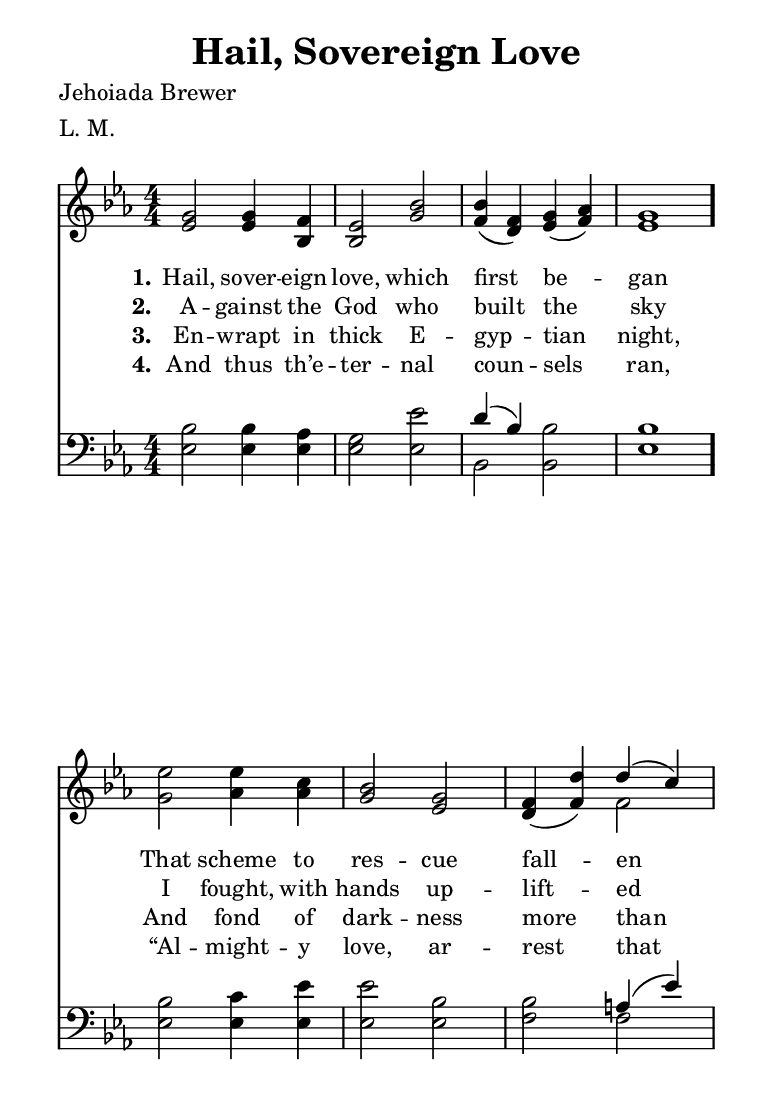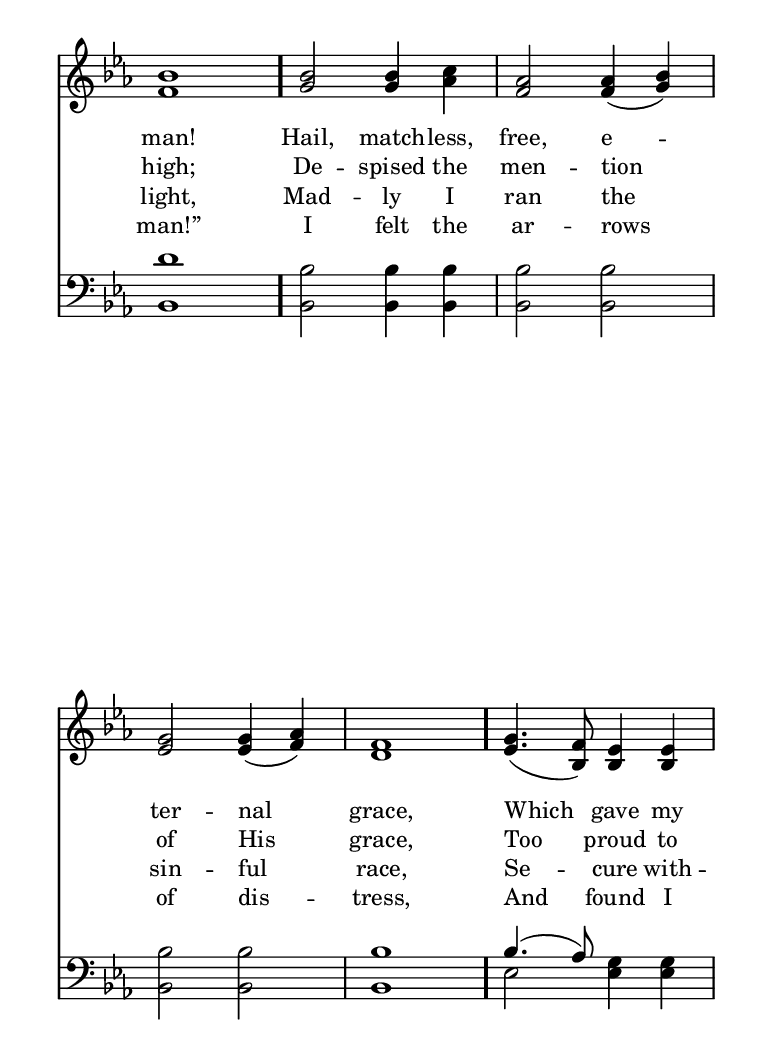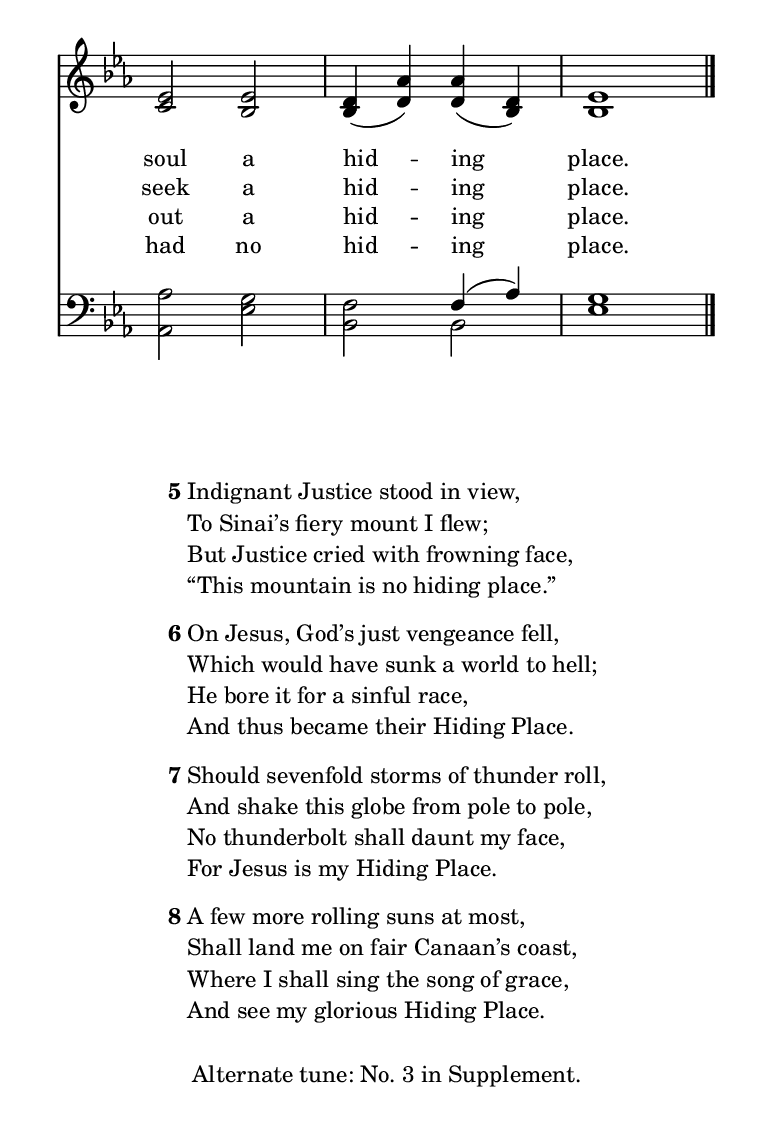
\include "common/global.ily"
\paper {
  \include "common/paper.ily"
  systems-per-page = #(cond (is-eogsized 2) (#t #f))
}

\header{
  hymnnumber = "88"
  title = "Hail, Sovereign Love"
  tunename = "Bera"
  meter = "L. M."
  poet = "Jehoiada Brewer" % original has "Jehoida"
  composer = ""
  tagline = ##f
}

% for fermata in MIDI
ta = { \tempo 4=110 }
tb = { \tempo 4=55  }

patternAA = { c2       c4 c4 | c2 c2      | c4( c4) c4( c4) | c1 }
patternAB = { c2       c4 c4 | c2 c2      | c4( c4) c2      | c1 }
patternAC = { c2       c4 c4 | c2 c2      | c2      c2      | c1 }
patternAD = { c2       c4 c4 | c2 c2      | c2      c4( c4) | c1 }
patternAE = { c2       c4 c4 | c2 c4( c4) | c2      c4( c4) | c1 }
patternAF = { c4.( c8) c4 c4 | c2 c2      | c4( c4) c4( c4) | c1 }
patternAG = { c4.( c8) c4 c4 | c2 c2      | c2      c4( c4) | c1 }

global = {
  \include "common/overrides.ily"
  \override Staff.TimeSignature.style = #'numbered
  \time 4/4
  \override Score.MetronomeMark.transparent = ##t % hide all fermata changes too
  \ta
  \key ees \major
  \autoBeamOff
}

notesSoprano = {
\global
\relative c'' {

  \changePitch \patternAA { g g f | ees bes' bes f g aes | g }
  \changePitch \patternAA { ees' ees c | bes g | f d' d c | bes }
  \changePitch \patternAE { bes bes c | aes aes bes | g g aes | f }
  \changePitch \patternAF { g f ees ees | ees ees | d aes' aes d, | ees }

  \bar "|."

}
}

notesAlto = {
\global
\relative e' {

  \changePitch \patternAA { ees ees bes | bes g' | f d ees f | ees }
  \changePitch \patternAB { g aes aes | g ees | d f f | f }
  \changePitch \patternAE { g g aes | f f g | ees ees f | d }
  \changePitch \patternAF { ees bes bes bes | c bes | bes d d bes | bes }

}
}

notesTenor = {
\global
\relative a {

  \changePitch \patternAB { bes bes aes | g ees' | d bes bes | bes }
  \changePitch \patternAD { bes | c ees | ees bes | bes a ees' | d }
  \changePitch \patternAC { bes bes bes | bes bes | bes bes | bes }
  \changePitch \patternAG { bes aes | g g | aes g | f f aes | g }

}
}

notesBass = {
\global
\relative f {

  \changePitch \patternAC { ees ees ees | ees ees | bes bes | ees }
  \changePitch \patternAC { ees ees ees | ees ees | f f | bes, }
  \changePitch \patternAC { bes bes bes | bes bes | bes bes | bes }
  \changePitch \patternAC { ees ees ees | aes, ees' | bes bes | ees }

}
}

wordsA = \lyricmode {
\set stanza = "1."

Hail, sover -- eign love, which first be -- gan \bar "."
That scheme to res -- cue fall -- en man! \bar "."
Hail, match -- less, free, e -- ter -- nal grace, \bar "."
Which gave my soul a hid -- ing place. \bar "."

}

wordsB = \lyricmode {
\set stanza = "2."

A -- gainst the God who built the sky
I fought, with hands up -- lift -- ed high;
De -- spised the men -- tion of His grace,
Too proud to seek a hid -- ing place.

}

wordsC = \lyricmode {
\set stanza = "3."

En -- wrapt in thick E -- gyp -- tian night,
And fond of dark -- ness more than light,
Mad -- ly I ran the sin -- ful race,
Se -- cure with -- out a hid -- ing place.

}

wordsD = \lyricmode {
\set stanza = "4."

And thus th’e -- ter -- nal coun -- sels ran,
“Al -- might -- y love, ar -- rest that man!”
I felt the ar -- rows of dis -- tress,
And found I had no hid -- ing place.

}

wordsE = \markuplist {

\line { Indignant Justice stood in view, }
\line { To Sinai’s fiery mount I flew; }
\line { But Justice cried with frowning face, }
\line { “This mountain is no hiding place.” }

}

wordsF = \markuplist {

\line { On Jesus, God’s just vengeance fell, }
\line { Which would have sunk a world to hell; }
\line { He bore it for a sinful race, }
\line { And thus became their Hiding Place. }

}

wordsG = \markuplist {

\line { Should sevenfold storms of thunder roll, }
\line { And shake this globe from pole to pole, }
\line { No thunderbolt shall daunt my face, }
\line { For Jesus is my Hiding Place. }

}

wordsH = \markuplist {

\line { A few more rolling suns at most, }
\line { Shall land me on fair Canaan’s coast, }
\line { Where I shall sing the song of grace, }
\line { And see my glorious Hiding Place. }

}

\score {
  \context ChoirStaff <<
    \context Staff = upper <<
      \set ChoirStaff.systemStartDelimiter = #'SystemStartBar
      \set ChoirStaff.printPartCombineTexts = ##f
      \partcombine #'(2 . 9) \notesSoprano \notesAlto
      \context NullVoice = sopranos { \voiceOne << \notesSoprano >> }
      \context NullVoice = altos { \voiceTwo << \notesAlto >> }
      \context Lyrics = one   \lyricsto sopranos \wordsA
      \context Lyrics = two   \lyricsto sopranos \wordsB
      \context Lyrics = three \lyricsto sopranos \wordsC
      \context Lyrics = four  \lyricsto sopranos \wordsD
    >>
    \context Staff = men <<
      \clef bass
      \set ChoirStaff.printPartCombineTexts = ##f
      \partcombine #'(2 . 9) \notesTenor \notesBass
      \context NullVoice = tenors { \voiceOne << \notesTenor >> }
      \context NullVoice = basses { \voiceTwo << \notesBass >> }
    >>
  >>
  \layout {
    \include "common/layout.ily"
  }
  \midi{
    \include "common/midi.ily"
  }
}

\noPageBreak

\markup { \fill-line { \column {
	% TODO centre number above verse as in original
  \line{ \bold 5 \column { \wordsE } } \combine \null \vspace #0.4
  \line{ \bold 6 \column { \wordsF } } \combine \null \vspace #0.4
  \line{ \bold 7 \column { \wordsG } } \combine \null \vspace #0.4
  \line{ \bold 8 \column { \wordsH } } \combine \null \vspace #0.4
} } }

\noPageBreak

\markup { \vspace #2 \fill-line { \raise #2 \line { Alternate tune: No. 3 in Supplement. } } }

\version "2.19.49"  % necessary for upgrading to future LilyPond versions.

% vi:set et ts=2 sw=2 ai nocindent syntax=lilypond:
